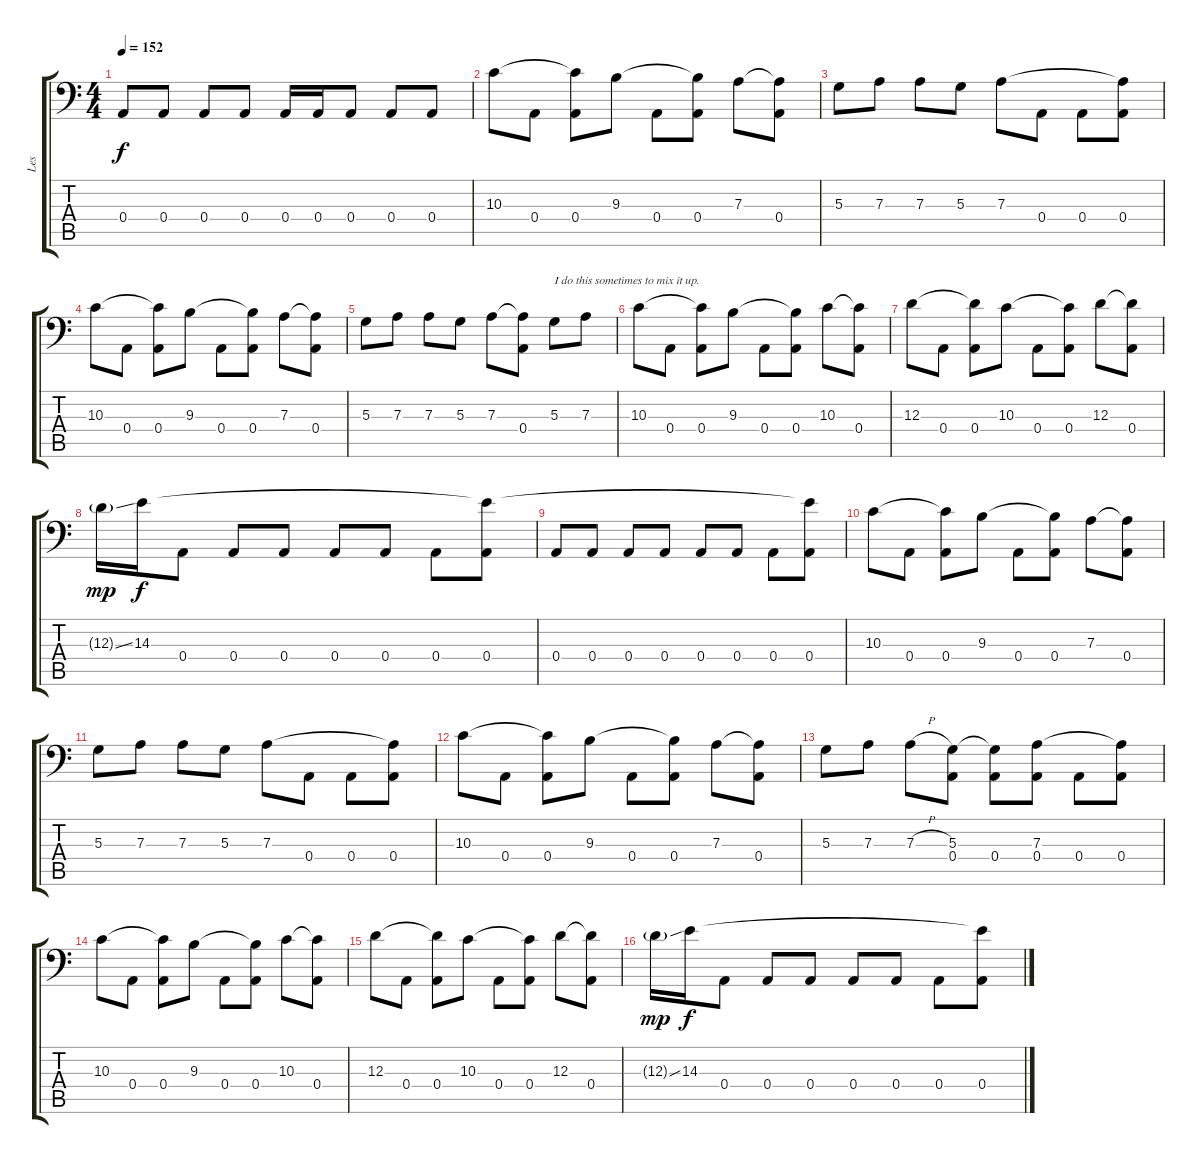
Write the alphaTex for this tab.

\track ("Les" "Les") {instrument electricbassfinger}
\staff {score tabs}
\tuning (C3 G2 D2 A1 E1 B0) {hide}
\ts (4 4)
\tempo 152
\clef f4
\ks c
0.4.8{dy f} 0.4.8 0.4.8 0.4.8 0.4.16 0.4.16 0.4.8 0.4.8 0.4.8 |
10.3.8 0.4.8 (10.3{t} 0.4).8 9.3.8 0.4.8 (9.3{t} 0.4).8 7.3.8 (7.3{t} 0.4).8 |
5.3.8 7.3.8 7.3.8 5.3.8 7.3.8 0.4.8 0.4.8 (7.3{t} 0.4).8 |
10.3.8 0.4.8 (10.3{t} 0.4).8 9.3.8 0.4.8 (9.3{t} 0.4).8 7.3.8 (7.3{t} 0.4).8 |
5.3.8 7.3.8 7.3.8 5.3.8 7.3.8 (7.3{t} 0.4).8 5.3.8{txt "I do this sometimes to mix it up."} 7.3.8 |
10.3.8 0.4.8 (10.3{t} 0.4).8 9.3.8 0.4.8 (9.3{t} 0.4).8 10.3.8 (10.3{t} 0.4).8 |
12.3.8 0.4.8 (12.3{t} 0.4).8 10.3.8 0.4.8 (10.3{t} 0.4).8 12.3.8 (12.3{t} 0.4).8 |
12.3{ss g}.16{dy mp} 14.3.16{dy f} 0.4.8 0.4.8 0.4.8 0.4.8 0.4.8 0.4.8 (14.3{t} 0.4).8 |
0.4.8 0.4.8 0.4.8 0.4.8 0.4.8 0.4.8 0.4.8 (14.3{t} 0.4).8 |
10.3.8 0.4.8 (10.3{t} 0.4).8 9.3.8 0.4.8 (9.3{t} 0.4).8 7.3.8 (7.3{t} 0.4).8 |
5.3.8 7.3.8 7.3.8 5.3.8 7.3.8 0.4.8 0.4.8 (7.3{t} 0.4).8 |
10.3.8 0.4.8 (10.3{t} 0.4).8 9.3.8 0.4.8 (9.3{t} 0.4).8 7.3.8 (7.3{t} 0.4).8 |
5.3.8 7.3.8 7.3{h}.8 (5.3 0.4).8 (5.3{t} 0.4).8 (7.3 0.4).8 0.4.8 (7.3{t} 0.4).8 |
10.3.8 0.4.8 (10.3{t} 0.4).8 9.3.8 0.4.8 (9.3{t} 0.4).8 10.3.8 (10.3{t} 0.4).8 |
12.3.8 0.4.8 (12.3{t} 0.4).8 10.3.8 0.4.8 (10.3{t} 0.4).8 12.3.8 (12.3{t} 0.4).8 |
12.3{ss g}.16{dy mp} 14.3.16{dy f} 0.4.8 0.4.8 0.4.8 0.4.8 0.4.8 0.4.8 (14.3{t} 0.4).8
